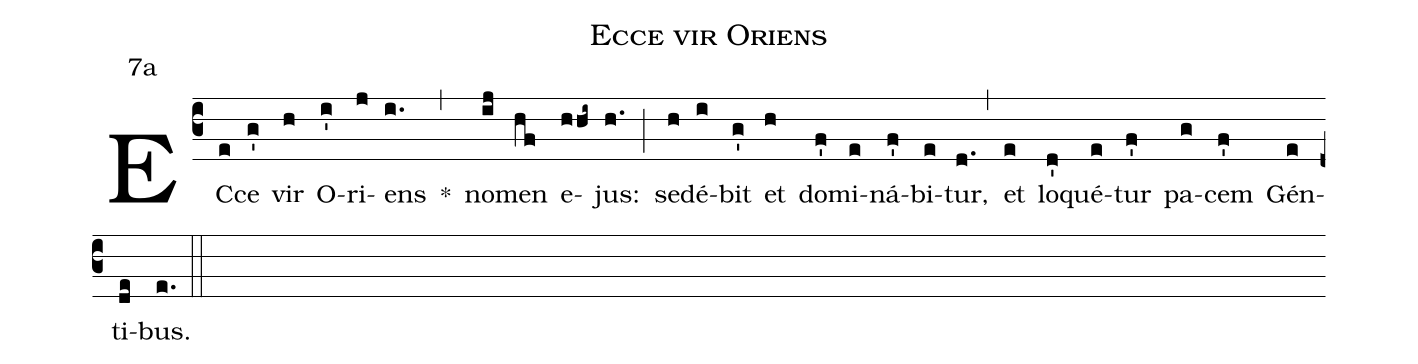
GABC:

name:Ecce vir Oriens;
office-part:Antiphona;
mode:7;
annotation:7a;
%%
(c3) EC(e)ce(g') vir(h) O(i')ri(j)ens(i.) *(,) no(ij)men(hf) e(hhi~)jus:(h.) (;) se(h)dé(i)bit(g') et(h) do(f')mi(e)ná(f')bi(e)tur,(d.) (,) et(e) lo(d')qué(e)tur(f') pa(g)cem(f') Gén(e)ti(de)bus.(e.) (::)
